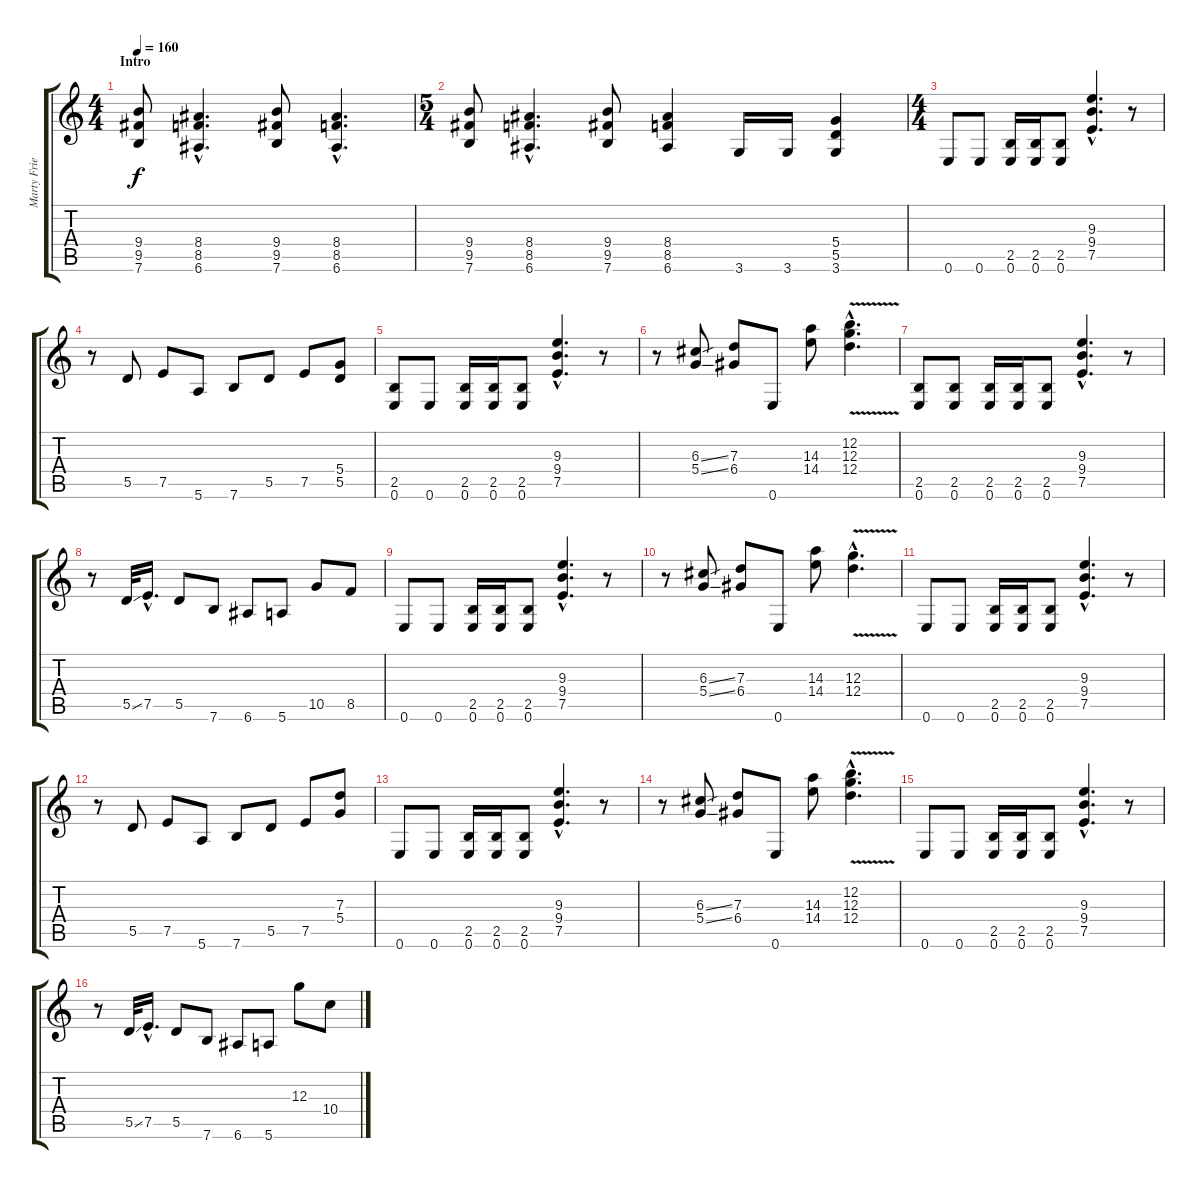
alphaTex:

\track ("Marty Friedman" "Marty Frie") {instrument distortionguitar}
\staff {score tabs}
\tuning (E4 B3 G3 D3 A2 E2) {hide}
\ts (4 4)
\section ("" "Intro")
\tempo 160
\clef g2
\ks c
(9.4 9.5 7.6).8{dy f instrument distortionguitar} (8.4{hac} 8.5{hac} 6.6{hac}).4{d} (9.4 9.5 7.6).8 (8.4{hac} 8.5{hac} 6.6{hac}).4{d} |
\ts (5 4)
(9.4 9.5 7.6).8 (8.4{hac} 8.5{hac} 6.6{hac}).4{d} (9.4 9.5 7.6).8 (8.4 8.5 6.6).4 3.6.16 3.6.16 (5.4 5.5 3.6).4 |
\ts (4 4)
0.6.8 0.6.8 (2.5 0.6).16 (2.5 0.6).16 (2.5 0.6).8 (9.3{hac} 9.4{hac} 7.5{hac}).4{d} r.8 |
r.8 5.5.8 7.5.8 5.6.8 7.6.8 5.5.8 7.5.8 (5.4 5.5).8 |
(2.5 0.6).8 0.6.8 (2.5 0.6).16 (2.5 0.6).16 (2.5 0.6).8 (9.3{hac} 9.4{hac} 7.5{hac}).4{d} r.8 |
r.8 (6.3{ss} 5.4{ss}).8 (7.3 6.4).8 0.6.8 (14.3 14.4).8 (12.2{v hac} 12.3{v hac} 12.4{v hac}).4{d} |
(2.5 0.6).8 (2.5 0.6).8 (2.5 0.6).16 (2.5 0.6).16 (2.5 0.6).8 (9.3{hac} 9.4{hac} 7.5{hac}).4{d} r.8 |
r.8 5.5{ss}.32 7.5{hac}.16{d} 5.5.8 7.6.8 6.6.8 5.6.8 10.5.8 8.5.8 |
0.6.8 0.6.8 (2.5 0.6).16 (2.5 0.6).16 (2.5 0.6).8 (9.3{hac} 9.4{hac} 7.5{hac}).4{d} r.8 |
r.8 (6.3{ss} 5.4{ss}).8 (7.3 6.4).8 0.6.8 (14.3 14.4).8 (12.3{v hac} 12.4{v hac}).4{d} |
0.6.8 0.6.8 (2.5 0.6).16 (2.5 0.6).16 (2.5 0.6).8 (9.3{hac} 9.4{hac} 7.5{hac}).4{d} r.8 |
r.8 5.5.8 7.5.8 5.6.8 7.6.8 5.5.8 7.5.8 (7.3 5.4).8 |
0.6.8 0.6.8 (2.5 0.6).16 (2.5 0.6).16 (2.5 0.6).8 (9.3{hac} 9.4{hac} 7.5{hac}).4{d} r.8 |
r.8 (6.3{ss} 5.4{ss}).8 (7.3 6.4).8 0.6.8 (14.3 14.4).8 (12.2{v hac} 12.3{v hac} 12.4{v hac}).4{d} |
0.6.8 0.6.8 (2.5 0.6).16 (2.5 0.6).16 (2.5 0.6).8 (9.3{hac} 9.4{hac} 7.5{hac}).4{d} r.8 |
r.8 5.5{ss}.32 7.5{hac}.16{d} 5.5.8 7.6.8 6.6.8 5.6.8 12.3.8 10.4.8
